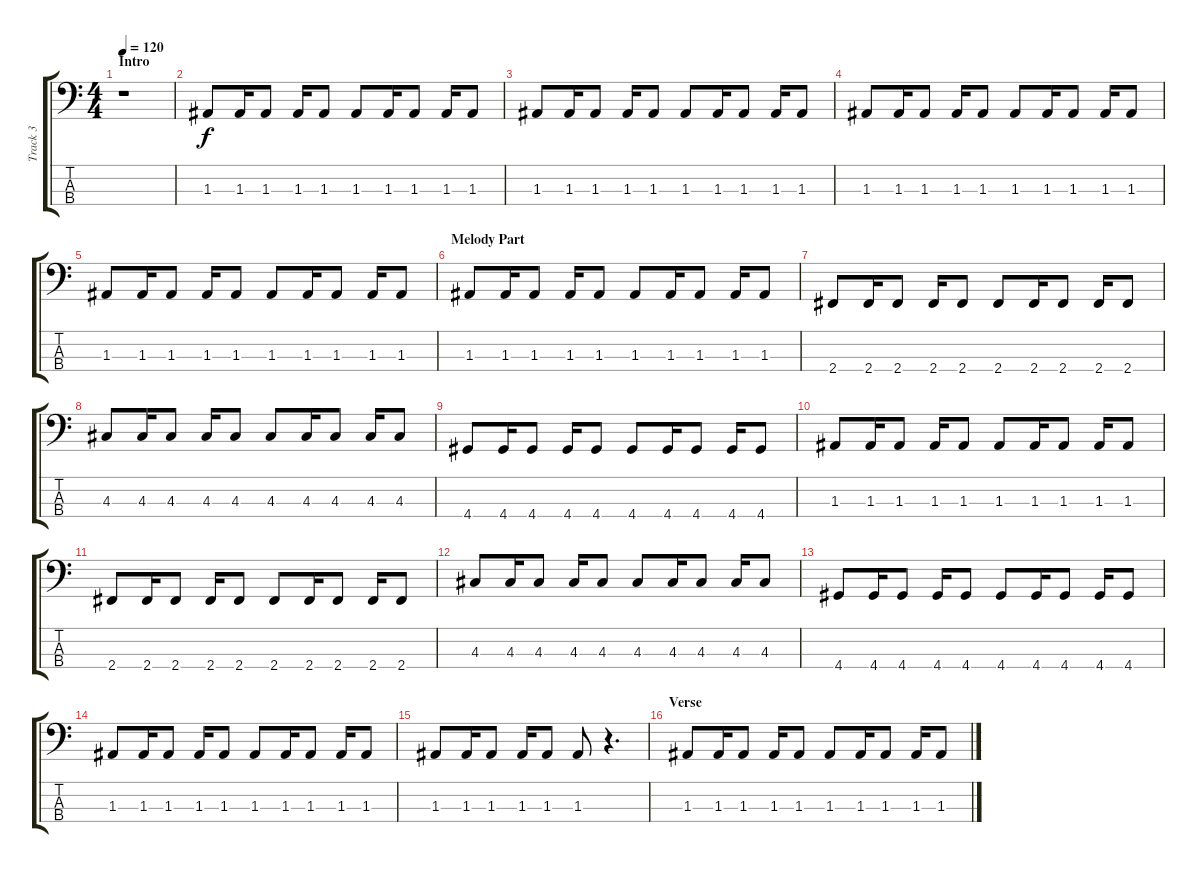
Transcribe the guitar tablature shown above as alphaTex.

\track ("Track 3" "Track 3") {instrument electricbassfinger}
\staff {score tabs}
\tuning (G2 D2 A1 E1) {hide}
\ts (4 4)
\section ("" "Intro")
\tempo 120
\clef f4
\ks c
r.1{dy f instrument electricbassfinger} |
1.3.8 1.3.16 1.3.8 1.3.16 1.3.8 1.3.8 1.3.16 1.3.8 1.3.16 1.3.8 |
1.3.8 1.3.16 1.3.8 1.3.16 1.3.8 1.3.8 1.3.16 1.3.8 1.3.16 1.3.8 |
1.3.8 1.3.16 1.3.8 1.3.16 1.3.8 1.3.8 1.3.16 1.3.8 1.3.16 1.3.8 |
1.3.8 1.3.16 1.3.8 1.3.16 1.3.8 1.3.8 1.3.16 1.3.8 1.3.16 1.3.8 |
\section ("" "Melody Part")
1.3.8 1.3.16 1.3.8 1.3.16 1.3.8 1.3.8 1.3.16 1.3.8 1.3.16 1.3.8 |
2.4.8 2.4.16 2.4.8 2.4.16 2.4.8 2.4.8 2.4.16 2.4.8 2.4.16 2.4.8 |
4.3.8 4.3.16 4.3.8 4.3.16 4.3.8 4.3.8 4.3.16 4.3.8 4.3.16 4.3.8 |
4.4.8 4.4.16 4.4.8 4.4.16 4.4.8 4.4.8 4.4.16 4.4.8 4.4.16 4.4.8 |
1.3.8 1.3.16 1.3.8 1.3.16 1.3.8 1.3.8 1.3.16 1.3.8 1.3.16 1.3.8 |
2.4.8 2.4.16 2.4.8 2.4.16 2.4.8 2.4.8 2.4.16 2.4.8 2.4.16 2.4.8 |
4.3.8 4.3.16 4.3.8 4.3.16 4.3.8 4.3.8 4.3.16 4.3.8 4.3.16 4.3.8 |
4.4.8 4.4.16 4.4.8 4.4.16 4.4.8 4.4.8 4.4.16 4.4.8 4.4.16 4.4.8 |
1.3.8 1.3.16 1.3.8 1.3.16 1.3.8 1.3.8 1.3.16 1.3.8 1.3.16 1.3.8 |
1.3.8 1.3.16 1.3.8 1.3.16 1.3.8 1.3.8 r.4{d} |
\section ("" "Verse")
1.3.8 1.3.16 1.3.8 1.3.16 1.3.8 1.3.8 1.3.16 1.3.8 1.3.16 1.3.8
